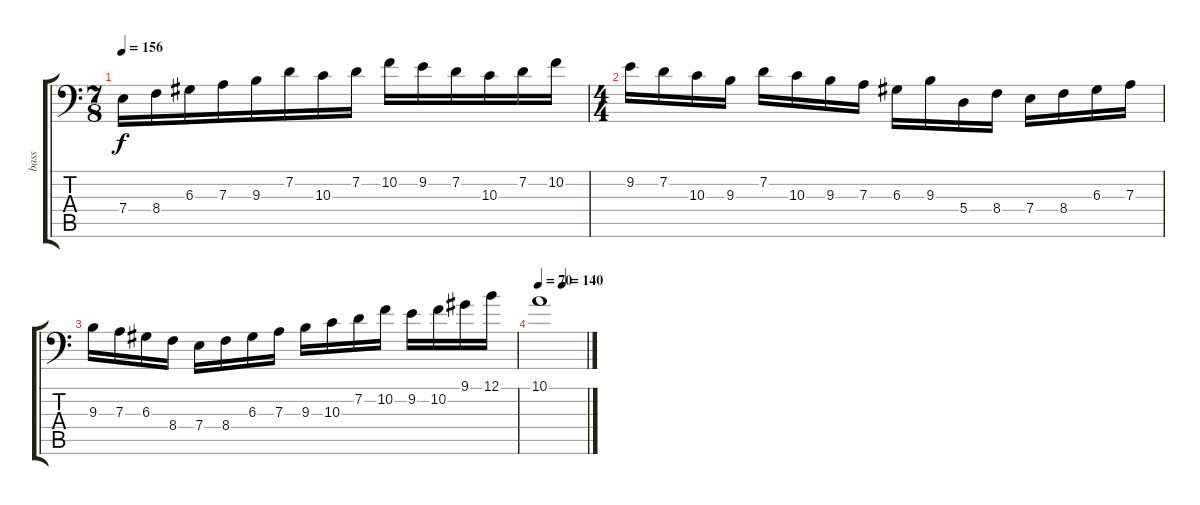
\track ("bass" "bass") {instrument electricbassfinger}
\staff {score tabs}
\tuning (B2 G2 D2 A1 E1 B0) {hide}
\ts (7 8)
\tempo 156
\clef f4
\ks c
7.4.16{dy f} 8.4.16 6.3.16 7.3.16 9.3.16 7.2.16 10.3.16 7.2.16 10.2.16 9.2.16 7.2.16 10.3.16 7.2.16 10.2.16 |
\ts (4 4)
9.2.16 7.2.16 10.3.16 9.3.16 7.2.16 10.3.16 9.3.16 7.3.16 6.3.16 9.3.16 5.4.16 8.4.16 7.4.16 8.4.16 6.3.16 7.3.16 |
9.3.16 7.3.16 6.3.16 8.4.16 7.4.16 8.4.16 6.3.16 7.3.16 9.3.16 10.3.16 7.2.16 10.2.16 9.2.16 10.2.16 9.1.16 12.1.16 |
\tempo 70
\tempo (140 0.5)
10.1.1
